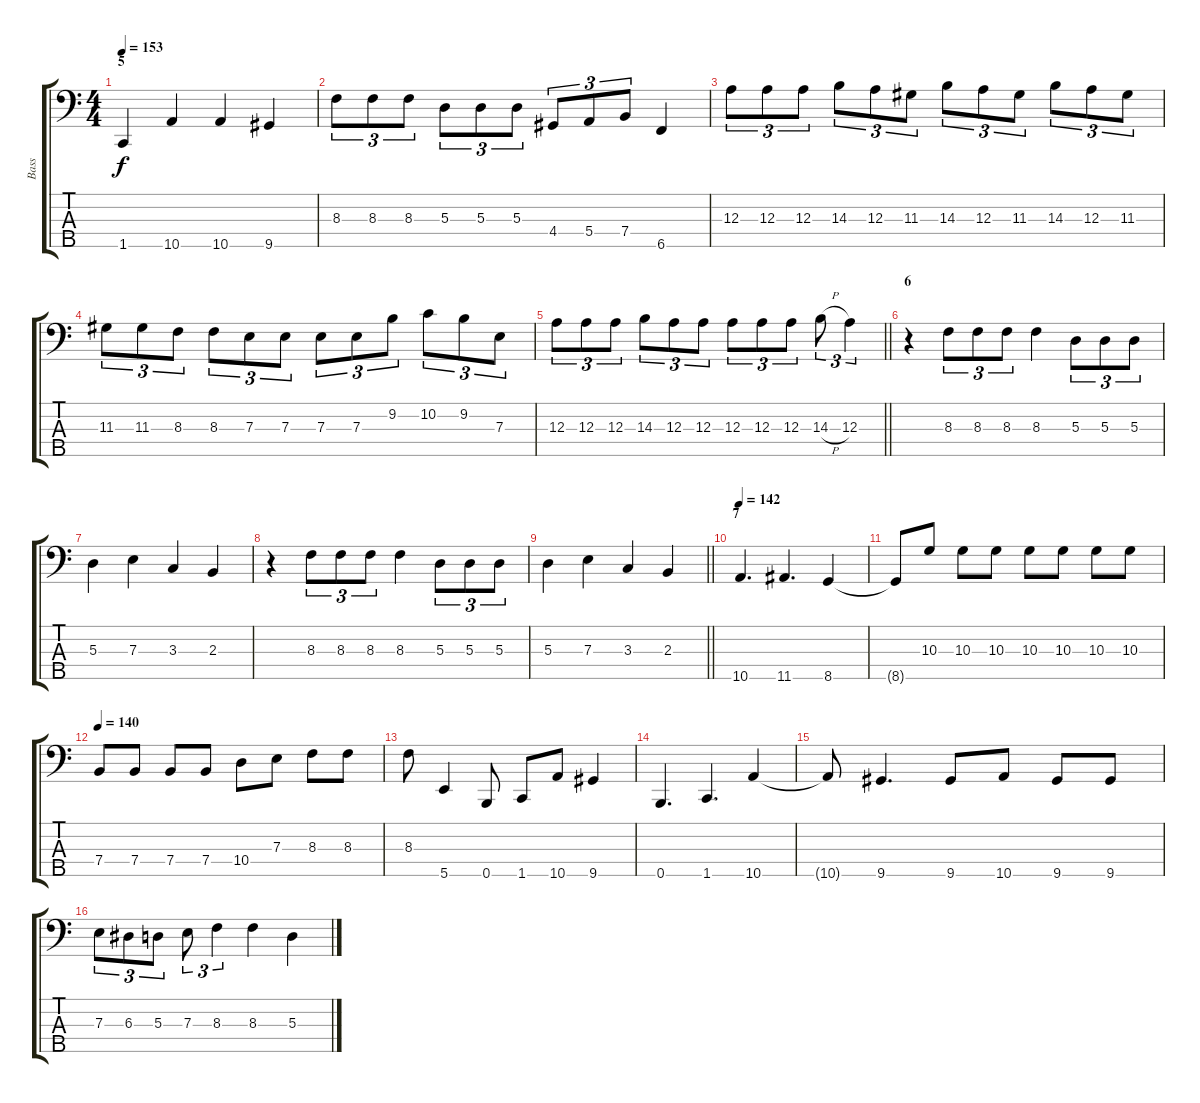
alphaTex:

\track ("Bass" "Bass") {instrument electricbassfinger}
\staff {score tabs}
\tuning (G2 D2 A1 E1 B0) {hide}
\ts (4 4)
\section ("" "5")
\tempo 153
\clef f4
\ks c
1.5.4{dy f} 10.5.4 10.5.4 9.5.4 |
8.3.8{tu (3 2)} 8.3.8{tu (3 2)} 8.3.8{tu (3 2)} 5.3.8{tu (3 2)} 5.3.8{tu (3 2)} 5.3.8{tu (3 2)} 4.4.8{tu (3 2)} 5.4.8{tu (3 2)} 7.4.8{tu (3 2)} 6.5.4 |
12.3.8{tu (3 2)} 12.3.8{tu (3 2)} 12.3.8{tu (3 2)} 14.3.8{tu (3 2)} 12.3.8{tu (3 2)} 11.3.8{tu (3 2)} 14.3.8{tu (3 2)} 12.3.8{tu (3 2)} 11.3.8{tu (3 2)} 14.3.8{tu (3 2)} 12.3.8{tu (3 2)} 11.3.8{tu (3 2)} |
11.3.8{tu (3 2)} 11.3.8{tu (3 2)} 8.3.8{tu (3 2)} 8.3.8{tu (3 2)} 7.3.8{tu (3 2)} 7.3.8{tu (3 2)} 7.3.8{tu (3 2)} 7.3.8{tu (3 2)} 9.2.8{tu (3 2)} 10.2.8{tu (3 2)} 9.2.8{tu (3 2)} 7.3.8{tu (3 2)} |
\barLineRight lightlight
12.3.8{tu (3 2)} 12.3.8{tu (3 2)} 12.3.8{tu (3 2)} 14.3.8{tu (3 2)} 12.3.8{tu (3 2)} 12.3.8{tu (3 2)} 12.3.8{tu (3 2)} 12.3.8{tu (3 2)} 12.3.8{tu (3 2)} 14.3{h}.8{tu (3 2)} 12.3.4{tu (3 2)} |
\section ("" "6")
r.4 8.3.8{tu (3 2)} 8.3.8{tu (3 2)} 8.3.8{tu (3 2)} 8.3.4 5.3.8{tu (3 2)} 5.3.8{tu (3 2)} 5.3.8{tu (3 2)} |
5.3.4 7.3.4 3.3.4 2.3.4 |
r.4 8.3.8{tu (3 2)} 8.3.8{tu (3 2)} 8.3.8{tu (3 2)} 8.3.4 5.3.8{tu (3 2)} 5.3.8{tu (3 2)} 5.3.8{tu (3 2)} |
\barLineRight lightlight
5.3.4 7.3.4 3.3.4 2.3.4 |
\section ("" "7")
\tempo 142
10.5.4{d} 11.5.4{d} 8.5.4 |
8.5{t}.8 10.3.8 10.3.8 10.3.8 10.3.8 10.3.8 10.3.8 10.3.8 |
\tempo 140
7.4.8 7.4.8 7.4.8 7.4.8 10.4.8 7.3.8 8.3.8 8.3.8 |
8.3.8 5.5.4 0.5.8 1.5.8 10.5.8 9.5.4 |
0.5.4{d} 1.5.4{d} 10.5.4 |
10.5{t}.8 9.5.4{d} 9.5.8 10.5.8 9.5.8 9.5.8 |
7.3.8{tu (3 2)} 6.3.8{tu (3 2)} 5.3.8{tu (3 2)} 7.3.8{tu (3 2)} 8.3.4{tu (3 2)} 8.3.4 5.3.4
